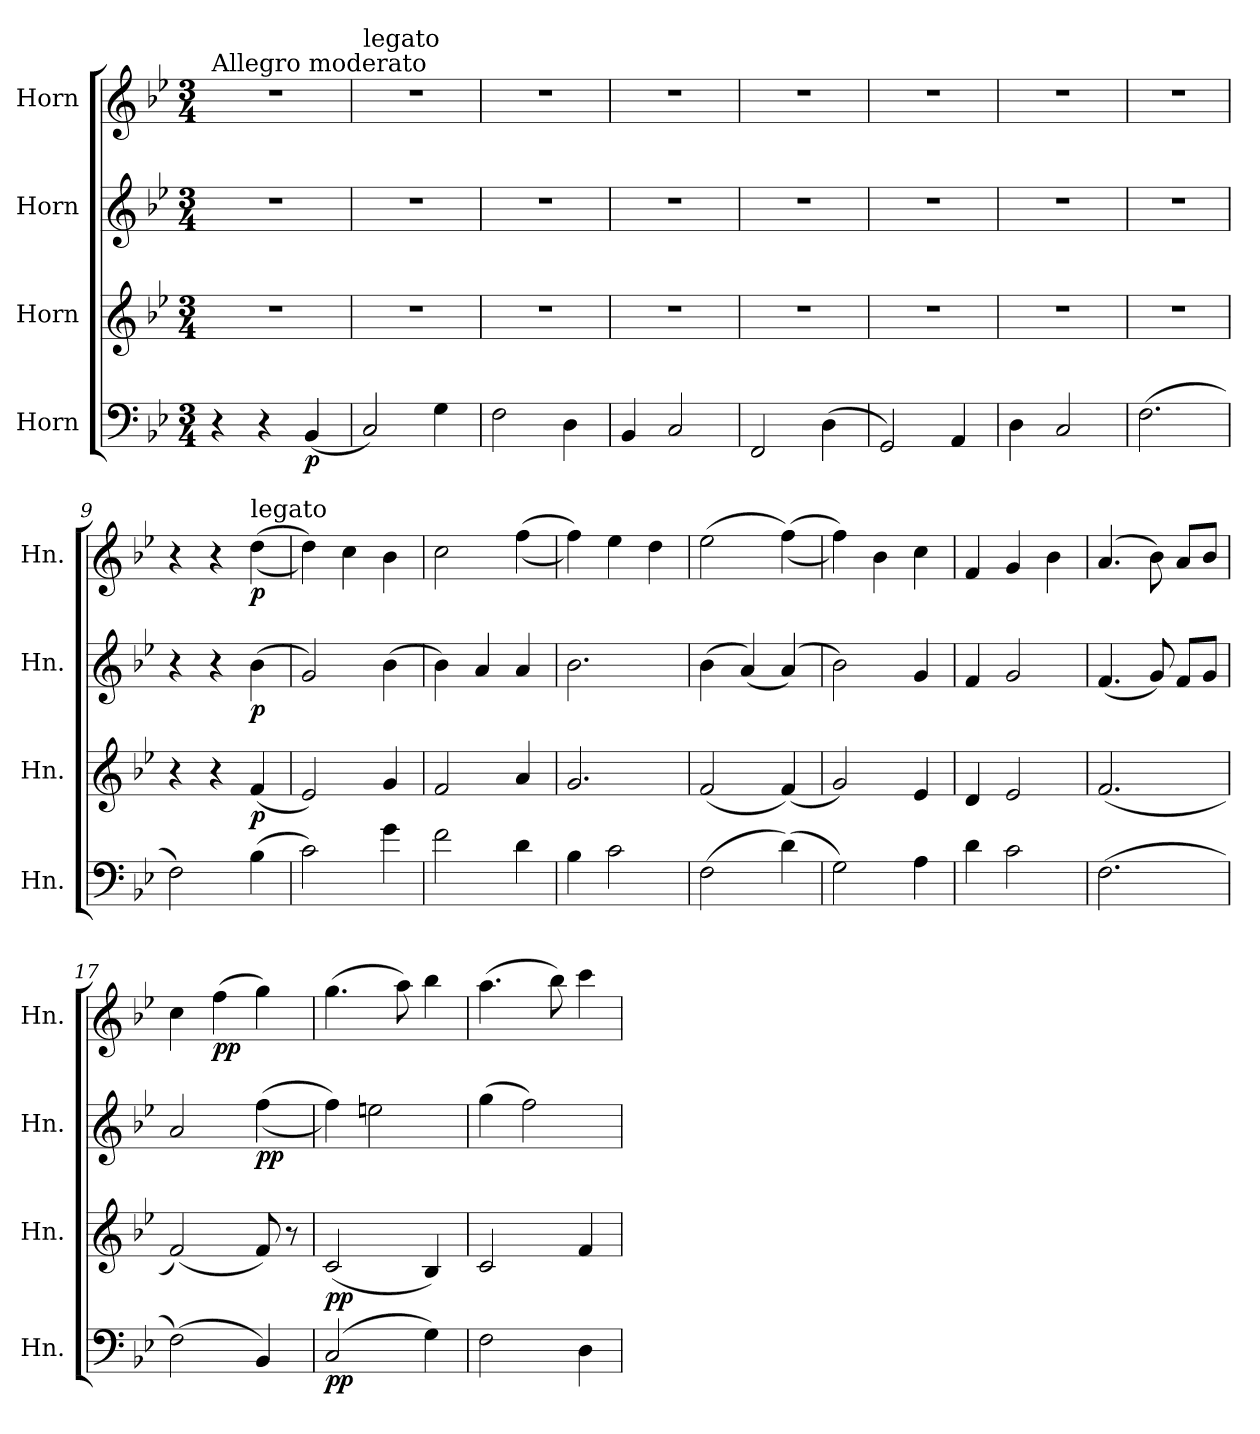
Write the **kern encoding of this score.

**kern	**dynam	**kern	**dynam	**kern	**dynam	**kern	**dynam
*part4	*part4	*part3	*part3	*part2	*part2	*part1	*part1
*staff4	*staff4	*staff3	*staff3	*staff2	*staff2	*staff1	*staff1
*I"Horn	*	*I"Horn	*	*I"Horn	*	*I"Horn	*
*I'Hn.	*	*I'Hn.	*	*I'Hn.	*	*I'Hn.	*
*clefF4	*	*clefG2	*	*clefG2	*	*clefG2	*
*ITrd4c7	*	*ITrd4c7	*	*ITrd4c7	*	*ITrd4c7	*
*k[b-e-a-]	*	*k[b-e-a-]	*	*k[b-e-a-]	*	*k[b-e-a-]	*
*E-:	*	*E-:	*	*E-:	*	*E-:	*
*M3/4	*	*M3/4	*	*M3/4	*	*M3/4	*
=1	=1	=1	=1	=1	=1	=1	=1
!	!	!	!	!	!	!LO:TX:a:t=Allegro moderato	!
4r	.	2.r	.	2.r	.	2.r	.
4r	.	.	.	.	.	.	.
!	!LO:DY:b	!	!	!	!	!	!
(4EE-/	p	.	.	.	.	.	.
=2	=2	=2	=2	=2	=2	=2	=2
!	!	!	!	!	!	!LO:TX:a:t=legato	!
2FF/)	.	2.r	.	2.r	.	2.r	.
4C\	.	.	.	.	.	.	.
=3	=3	=3	=3	=3	=3	=3	=3
2BB-\	.	2.r	.	2.r	.	2.r	.
4GG\	.	.	.	.	.	.	.
=4	=4	=4	=4	=4	=4	=4	=4
4EE-/	.	2.r	.	2.r	.	2.r	.
2FF/	.	.	.	.	.	.	.
=5	=5	=5	=5	=5	=5	=5	=5
2BBB-/	.	2.r	.	2.r	.	2.r	.
(4GG\	.	.	.	.	.	.	.
=6	=6	=6	=6	=6	=6	=6	=6
2CC/)	.	2.r	.	2.r	.	2.r	.
4DD/	.	.	.	.	.	.	.
=7	=7	=7	=7	=7	=7	=7	=7
4GG\	.	2.r	.	2.r	.	2.r	.
2FF/	.	.	.	.	.	.	.
=8	=8	=8	=8	=8	=8	=8	=8
(2.BB-\	.	2.r	.	2.r	.	2.r	.
=9	=9	=9	=9	=9	=9	=9	=9
2BB-\)	.	4r	.	4r	.	4r	.
.	.	4r	.	4r	.	4r	.
!	!	!	!	!	!	!LO:TX:a:t=legato	!
!	!	!	!LO:DY:b	!	!LO:DY:b	!	!LO:DY:b
(4E-\	.	(4B-/	p	(4e-\	p	((4g\	p
=10	=10	=10	=10	=10	=10	=10	=10
2F\)	.	2A-/)	.	2c/)	.	4g\))	.
.	.	.	.	.	.	4f\	.
4c\	.	4c/	.	(4e-\	.	4e-\	.
=11	=11	=11	=11	=11	=11	=11	=11
2B-\	.	2B-/	.	4e-\)	.	2f\	.
.	.	.	.	4d/	.	.	.
4G\	.	4d/	.	4d/	.	((4b-\	.
=12	=12	=12	=12	=12	=12	=12	=12
4E-\	.	2.c/	.	2.e-\	.	4b-\))	.
2F\	.	.	.	.	.	4a-\	.
.	.	.	.	.	.	4g\	.
!!LO:LB:g=z
=13	=13	=13	=13	=13	=13	=13	=13
(2BB-\	.	(2B-/	.	(4e-\	.	(2a-\	.
.	.	.	.	(4d/)	.	.	.
(4G\)	.	(4B-/)	.	(4d/)	.	((4b-\)	.
=14	=14	=14	=14	=14	=14	=14	=14
2C\)	.	2c/)	.	2e-\)	.	4b-\))	.
.	.	.	.	.	.	4e-\	.
4D\	.	4A-/	.	4c/	.	4f\	.
=15	=15	=15	=15	=15	=15	=15	=15
4G\	.	4G/	.	4B-/	.	4B-/	.
2F\	.	2A-/	.	2c/	.	4c/	.
.	.	.	.	.	.	4e-\	.
=16	=16	=16	=16	=16	=16	=16	=16
(2.BB-\	.	(2.B-/	.	(4.B-/	.	(4.d/	.
.	.	.	.	8c/)	.	8e-\)	.
.	.	.	.	8B-/L	.	8d/L	.
.	.	.	.	8c/J	.	8e-/J	.
=17	=17	=17	=17	=17	=17	=17	=17
(2BB-\)	.	(2B-/)	.	2d/	.	4f\	.
!	!	!	!	!	!	!	!LO:DY:b
.	.	.	.	.	.	(4b-\	pp
!	!	!	!	!	!LO:DY:b	!	!
4EE-/)	.	8B-/)	.	((4b-\	pp	4cc\)	.
.	.	8r	.	.	.	.	.
=18	=18	=18	=18	=18	=18	=18	=18
!	!LO:DY:b	!	!LO:DY:b	!	!	!	!
(2FF/	pp	(2F/	pp	4b-\))	.	(4.cc\	.
.	.	.	.	2an\	.	.	.
.	.	.	.	.	.	8dd\)	.
4C\)	.	4E-/)	.	.	.	4ee-\	.
=19	=19	=19	=19	=19	=19	=19	=19
2BB-\	.	2F/	.	(4cc\	.	(4.dd\	.
.	.	.	.	2b-\)	.	.	.
.	.	.	.	.	.	8ee-\)	.
4GG\	.	4B-/	.	.	.	4ff\	.
=	=	=	=	=	=	=	=
*-	*-	*-	*-	*-	*-	*-	*-
